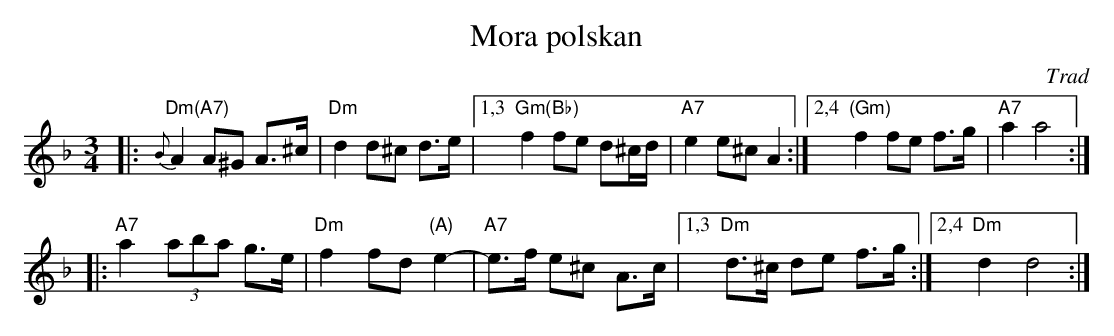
X:1
T: Mora polskan
O: Trad
M: 3/4
L: 1/8
K: Dm
|: "Dm(A7)"{B}A2 A^G A>^c | "Dm"d2 d^c d>e \
|[1,3 "Gm(Bb)"f2 fe d^c/d/ | "A7"e2 e^c A2 :|[2,4 "(Gm)"f2 fe f>g | "A7"a2 a4 :|
|: "A7"a2 (3aba g>e | "Dm"f2 fd "(A)"e2- \
| "A7"e>f e^c A>c |1,3 "Dm"d>^c de f>g :|2,4 "Dm"d2 d4 :|
